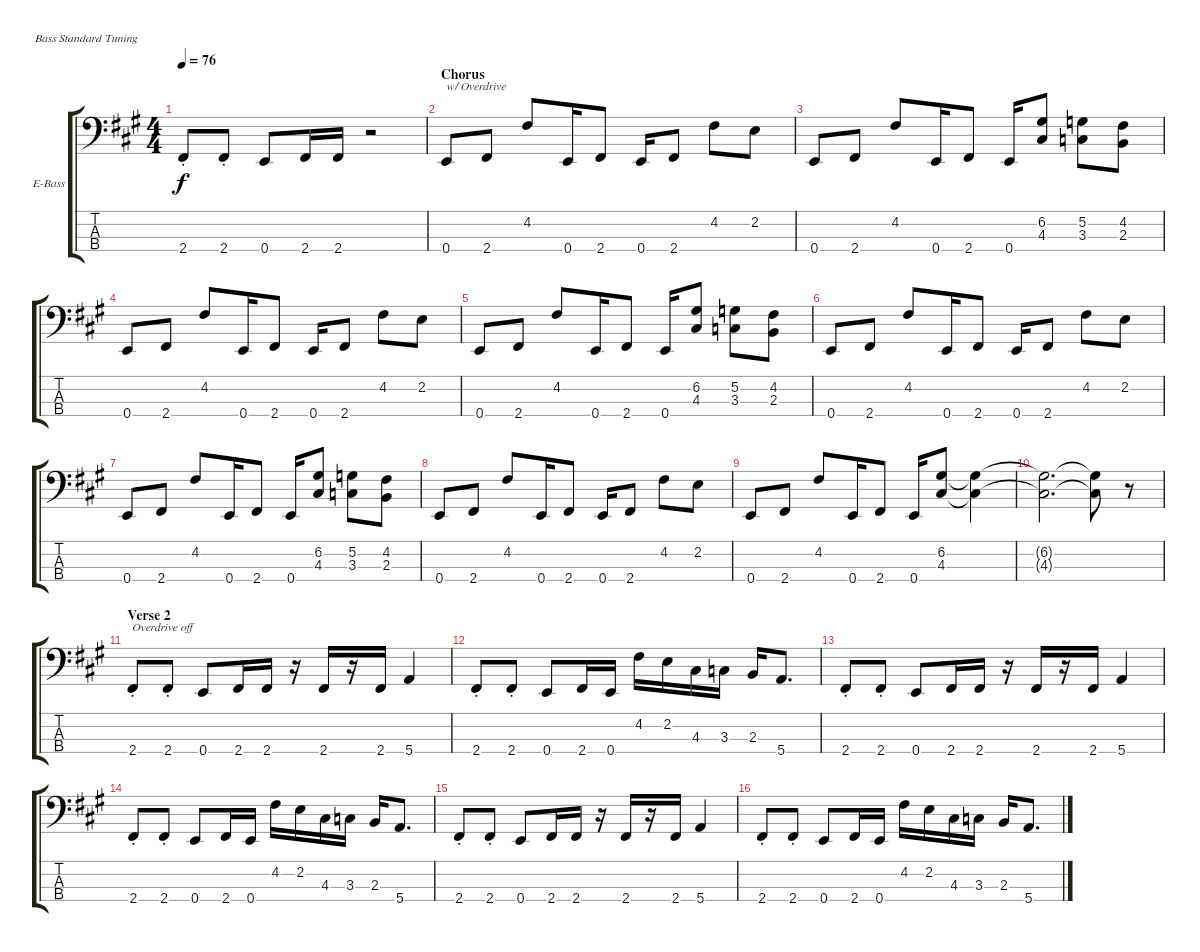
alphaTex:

\defaultSystemsLayout 4
\bracketExtendMode groupsimilarinstruments
\firstSystemTrackNameOrientation horizontal
\otherSystemsTrackNameOrientation horizontal
\track ("Bass Guitar" "E-Bass") {instrument electricbassfinger}
\staff {score tabs}
\tuning (G2 D2 A1 E1)
\ts (4 4)
\tempo 76
\clef f4
\scale
0.333333
\ks f#minor
2.4{st}.8{dy f} 2.4{st}.8 0.4.8 2.4.16 2.4.16 r.2 |
\section ("" "Chorus")
\scale
0.333333 0.4.8{txt "w/ Overdrive"} 2.4.8 4.2.8 0.4.16 2.4.8 0.4.16 2.4.8 4.2.8 2.2.8 |
\scale
0.333333 0.4.8 2.4.8 4.2.8 0.4.16 2.4.8 0.4.16 (4.3 6.2).8 (3.3 5.2).8 (2.3 4.2).8 |
\scale
0.333333 0.4.8 2.4.8 4.2.8 0.4.16 2.4.8 0.4.16 2.4.8 4.2.8 2.2.8 |
\scale
0.333333 0.4.8 2.4.8 4.2.8 0.4.16 2.4.8 0.4.16 (4.3 6.2).8 (3.3 5.2).8 (2.3 4.2).8 |
\scale
0.333333 0.4.8 2.4.8 4.2.8 0.4.16 2.4.8 0.4.16 2.4.8 4.2.8 2.2.8 |
\scale
0.333333 0.4.8 2.4.8 4.2.8 0.4.16 2.4.8 0.4.16 (4.3 6.2).8 (3.3 5.2).8 (2.3 4.2).8 |
\scale
0.333333 0.4.8 2.4.8 4.2.8 0.4.16 2.4.8 0.4.16 2.4.8 4.2.8 2.2.8 |
\scale
0.333333 0.4.8 2.4.8 4.2.8 0.4.16 2.4.8 0.4.16 (4.3 6.2).8 (4.3{t} 6.2{t}).4 |
\scale
0.333333 (4.3{t} 6.2{t}).2{d} (4.3{t} 6.2{t}).8 r.8 |
\section ("" "Verse 2")
\scale
0.333333 2.4{st}.8{txt "Overdrive off"} 2.4{st}.8 0.4.8 2.4.16 2.4.16 r.16 2.4.16 r.16 2.4.16 5.4.4 |
\scale
0.333333 2.4{st}.8 2.4{st}.8 0.4.8 2.4.16 0.4.16 4.2.16 2.2.16 4.3.16 3.3.16 2.3.16 5.4.8{d} |
\scale
0.333333 2.4{st}.8 2.4{st}.8 0.4.8 2.4.16 2.4.16 r.16 2.4.16 r.16 2.4.16 5.4.4 |
\scale
0.333333 2.4{st}.8 2.4{st}.8 0.4.8 2.4.16 0.4.16 4.2.16 2.2.16 4.3.16 3.3.16 2.3.16 5.4.8{d} |
\scale
0.333333 2.4{st}.8 2.4{st}.8 0.4.8 2.4.16 2.4.16 r.16 2.4.16 r.16 2.4.16 5.4.4 |
\scale
0.333333 2.4{st}.8 2.4{st}.8 0.4.8 2.4.16 0.4.16 4.2.16 2.2.16 4.3.16 3.3.16 2.3.16 5.4.8{d}
